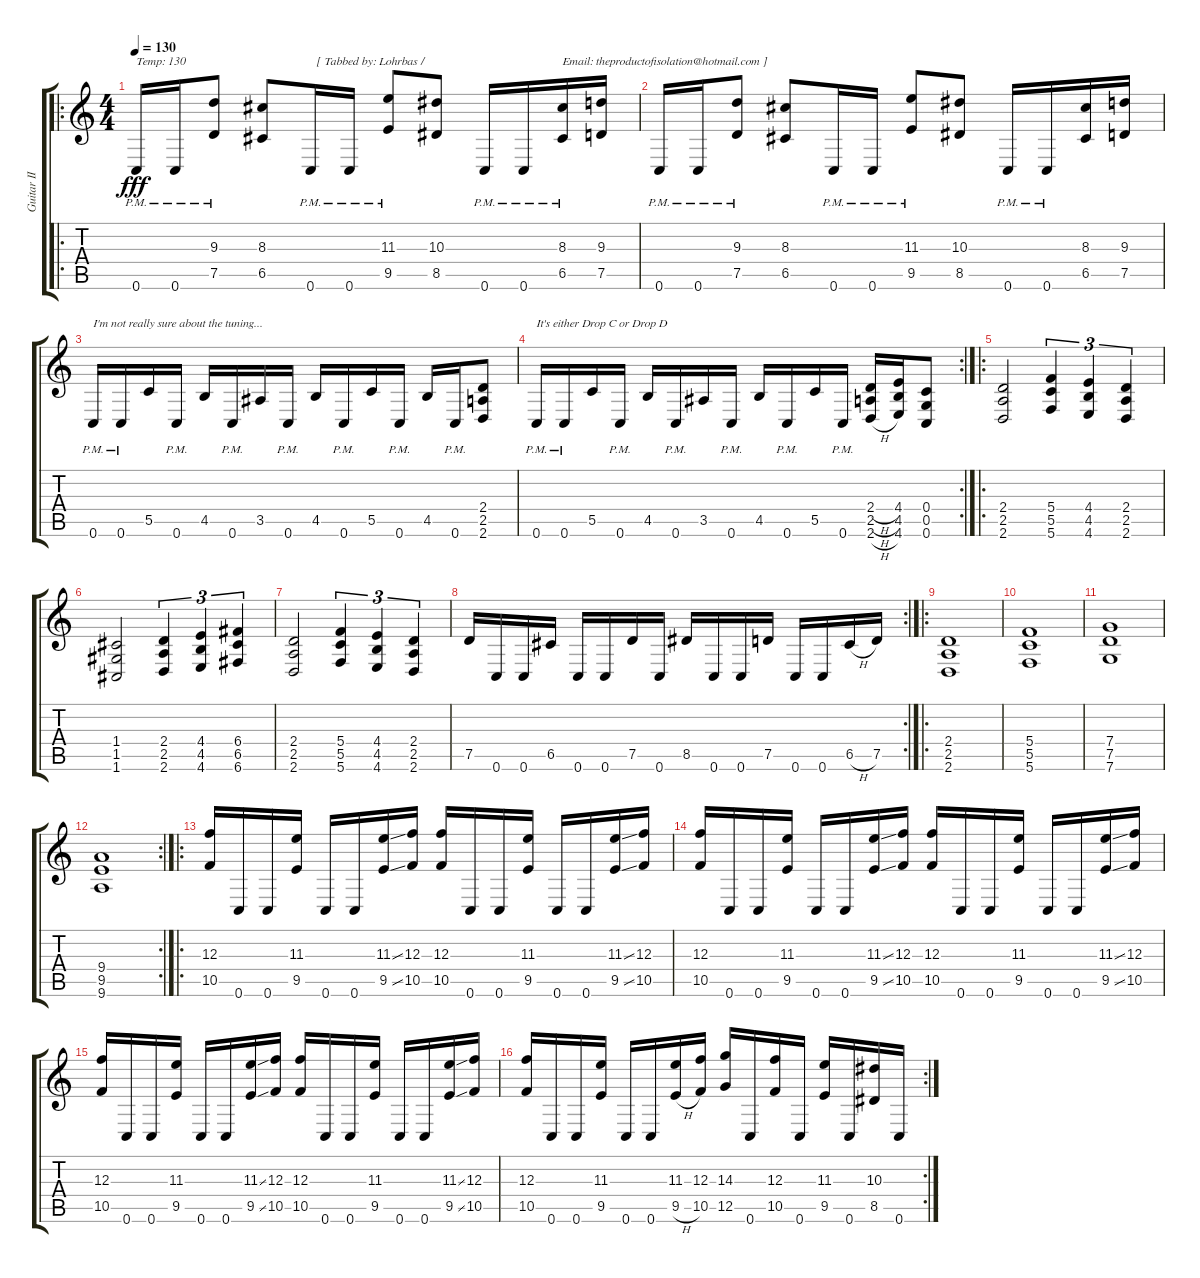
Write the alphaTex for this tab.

\track ("Guitar II" "Guitar II") {instrument distortionguitar}
\staff {score tabs}
\tuning (D4 A3 F3 C3 G2 C2) {hide}
\ro
\ts (4 4)
\tempo 130
\clef g2
\ks c
0.6{pm}.16{txt "Temp: 130" dy fff volume 16 instrument distortionguitar} 0.6{pm}.16 (9.3{pm} 7.5{pm}).8 (8.3 6.5).8 0.6{pm}.16{txt "  [ Tabbed by: Lohrbas / "} 0.6{pm}.16 (11.3{pm} 9.5{pm}).8 (10.3 8.5).8 0.6{pm}.16 0.6{pm}.16 (8.3{pm} 6.5{pm}).16{txt "Email: theproductofisolation@hotmail.com ]"} (9.3 7.5).16 |
0.6{pm}.16 0.6{pm}.16 (9.3{pm} 7.5{pm}).8 (8.3 6.5).8 0.6{pm}.16 0.6{pm}.16 (11.3{pm} 9.5{pm}).8 (10.3 8.5).8 0.6{pm}.16 0.6{pm}.16 (8.3 6.5).16 (9.3 7.5).16 |
0.6{pm}.16{txt "I'm not really sure about the tuning..."} 0.6{pm}.16 5.5.16 0.6{pm}.16 4.5.16 0.6{pm}.16 3.5.16 0.6{pm}.16 4.5.16 0.6{pm}.16 5.5.16 0.6{pm}.16 4.5.16 0.6{pm}.16 (2.4 2.5 2.6).8 |
\rc 2
0.6{pm}.16{txt "It's either Drop C or Drop D"} 0.6{pm}.16 5.5.16 0.6{pm}.16 4.5.16 0.6{pm}.16 3.5.16 0.6{pm}.16 4.5.16 0.6{pm}.16 5.5.16 0.6{pm}.16 (2.4{h} 2.5{h} 2.6{h}).16 (4.4 4.5 4.6).16 (0.4 0.5 0.6).8 |
\ro
(2.4 2.5 2.6).2 (5.4 5.5 5.6).4{tu (3 2)} (4.4 4.5 4.6).4{tu (3 2)} (2.4 2.5 2.6).4{tu (3 2)} |
(1.4 1.5 1.6).2 (2.4 2.5 2.6).4{tu (3 2)} (4.4 4.5 4.6).4{tu (3 2)} (6.4 6.5 6.6).4{tu (3 2)} |
(2.4 2.5 2.6).2 (5.4 5.5 5.6).4{tu (3 2)} (4.4 4.5 4.6).4{tu (3 2)} (2.4 2.5 2.6).4{tu (3 2)} |
\rc 2
7.5.16 0.6.16 0.6.16 6.5.16 0.6.16 0.6.16 7.5.16 0.6.16 8.5.16 0.6.16 0.6.16 7.5.16 0.6.16 0.6.16 6.5{h}.16 7.5.16 |
\ro
(2.4 2.5 2.6).1{volume 11} |
(5.4 5.5 5.6).1 |
(7.4 7.5 7.6).1 |
\rc 2
(9.4 9.5 9.6).1 |
\ro
(12.3 10.5).16{volume 16} 0.6.16 0.6.16 (11.3 9.5).16 0.6.16 0.6.16 (11.3{ss} 9.5{ss}).16 (12.3 10.5).16 (12.3 10.5).16 0.6.16 0.6.16 (11.3 9.5).16 0.6.16 0.6.16 (11.3{ss} 9.5{ss}).16 (12.3 10.5).16 |
(12.3 10.5).16 0.6.16 0.6.16 (11.3 9.5).16 0.6.16 0.6.16 (11.3{ss} 9.5{ss}).16 (12.3 10.5).16 (12.3 10.5).16 0.6.16 0.6.16 (11.3 9.5).16 0.6.16 0.6.16 (11.3{ss} 9.5{ss}).16 (12.3 10.5).16 |
(12.3 10.5).16 0.6.16 0.6.16 (11.3 9.5).16 0.6.16 0.6.16 (11.3{ss} 9.5{ss}).16 (12.3 10.5).16 (12.3 10.5).16 0.6.16 0.6.16 (11.3 9.5).16 0.6.16 0.6.16 (11.3{ss} 9.5{ss}).16 (12.3 10.5).16 |
\rc 2
(12.3 10.5).16 0.6.16 0.6.16 (11.3 9.5).16 0.6.16 0.6.16 (11.3 9.5{h}).16 (12.3 10.5).16 (14.3 12.5).16 0.6.16 (12.3 10.5).16 0.6.16 (11.3 9.5).16 0.6.16 (10.3 8.5).16 0.6.16
